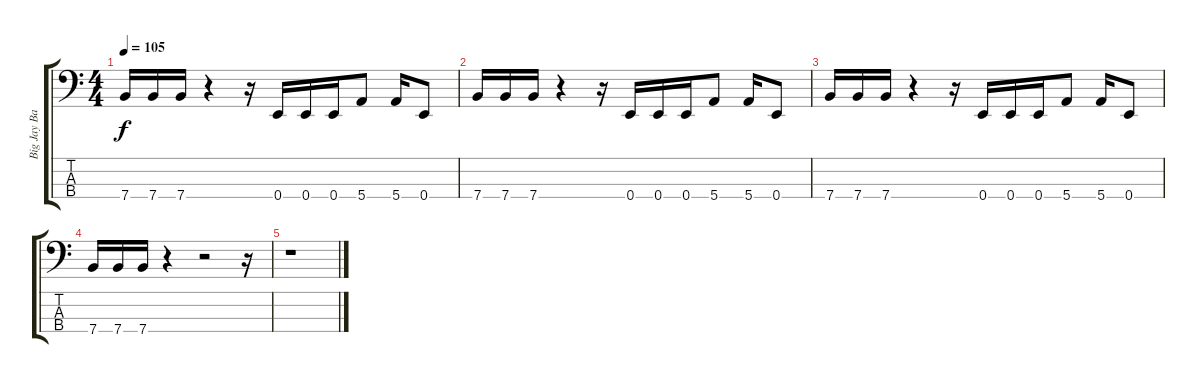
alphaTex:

\track ("Big Jay Bastard - Bass" "Big Jay Ba") {instrument electricbasspick}
\staff {score tabs}
\tuning (G2 D2 A1 E1) {hide}
\ts (4 4)
\tempo 105
\clef f4
\ks c
7.4.16{dy f} 7.4.16 7.4.16 r.4 r.16 0.4.16 0.4.16 0.4.16 5.4.8 5.4.16 0.4.8 |
7.4.16 7.4.16 7.4.16 r.4 r.16 0.4.16 0.4.16 0.4.16 5.4.8 5.4.16 0.4.8 |
7.4.16 7.4.16 7.4.16 r.4 r.16 0.4.16 0.4.16 0.4.16 5.4.8 5.4.16 0.4.8 |
7.4.16 7.4.16 7.4.16 r.4 r.2 r.16 |
r.1
